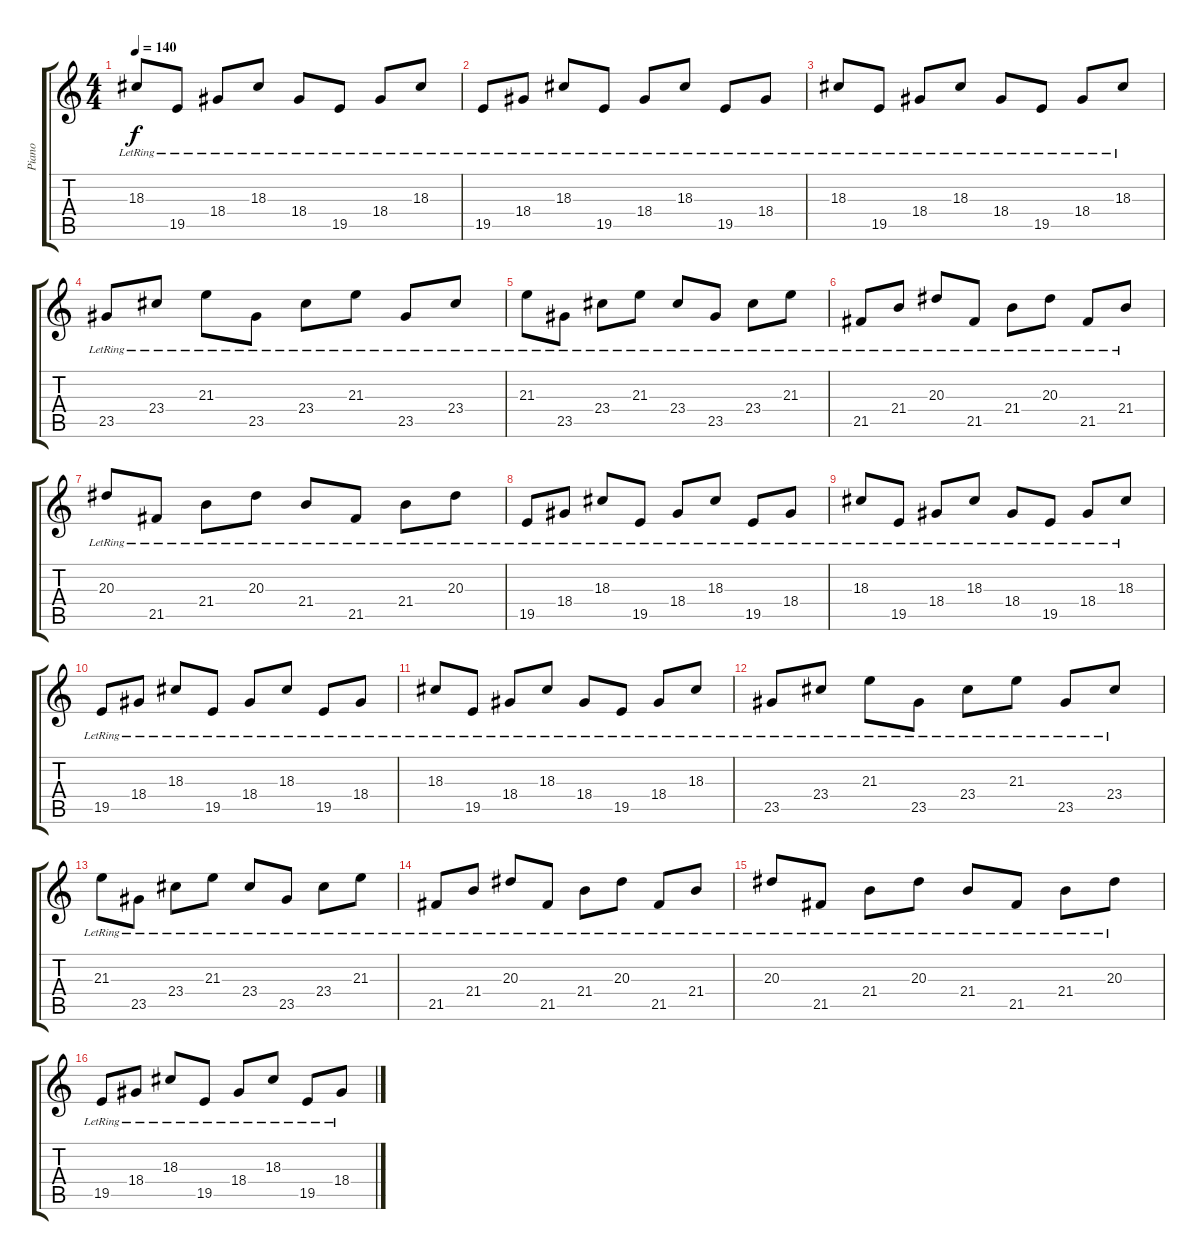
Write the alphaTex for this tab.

\track ("Piano" "Piano") {instrument acousticgrandpiano}
\staff {score tabs}
\tuning (E4 B3 G3 D3 A2 D2) {hide}
\ts (4 4)
\tempo 140
\clef g2
\ks c
18.3{lr}.8{dy f} 19.5{lr}.8 18.4{lr}.8 18.3{lr}.8 18.4{lr}.8 19.5{lr}.8 18.4{lr}.8 18.3{lr}.8 |
19.5{lr}.8 18.4{lr}.8 18.3{lr}.8 19.5{lr}.8 18.4{lr}.8 18.3{lr}.8 19.5{lr}.8 18.4{lr}.8 |
18.3{lr}.8 19.5{lr}.8 18.4{lr}.8 18.3{lr}.8 18.4{lr}.8 19.5{lr}.8 18.4{lr}.8 18.3{lr}.8 |
23.5{lr}.8 23.4{lr}.8 21.3{lr}.8 23.5{lr}.8 23.4{lr}.8 21.3{lr}.8 23.5{lr}.8 23.4{lr}.8 |
21.3{lr}.8 23.5{lr}.8 23.4{lr}.8 21.3{lr}.8 23.4{lr}.8 23.5{lr}.8 23.4{lr}.8 21.3{lr}.8 |
21.5{lr}.8 21.4{lr}.8 20.3{lr}.8 21.5{lr}.8 21.4{lr}.8 20.3{lr}.8 21.5{lr}.8 21.4{lr}.8 |
20.3{lr}.8 21.5{lr}.8 21.4{lr}.8 20.3{lr}.8 21.4{lr}.8 21.5{lr}.8 21.4{lr}.8 20.3{lr}.8 |
19.5{lr}.8 18.4{lr}.8 18.3{lr}.8 19.5{lr}.8 18.4{lr}.8 18.3{lr}.8 19.5{lr}.8 18.4{lr}.8 |
18.3{lr}.8 19.5{lr}.8 18.4{lr}.8 18.3{lr}.8 18.4{lr}.8 19.5{lr}.8 18.4{lr}.8 18.3{lr}.8 |
19.5{lr}.8 18.4{lr}.8 18.3{lr}.8 19.5{lr}.8 18.4{lr}.8 18.3{lr}.8 19.5{lr}.8 18.4{lr}.8 |
18.3{lr}.8 19.5{lr}.8 18.4{lr}.8 18.3{lr}.8 18.4{lr}.8 19.5{lr}.8 18.4{lr}.8 18.3{lr}.8 |
23.5{lr}.8 23.4{lr}.8 21.3{lr}.8 23.5{lr}.8 23.4{lr}.8 21.3{lr}.8 23.5{lr}.8 23.4{lr}.8 |
21.3{lr}.8 23.5{lr}.8 23.4{lr}.8 21.3{lr}.8 23.4{lr}.8 23.5{lr}.8 23.4{lr}.8 21.3{lr}.8 |
21.5{lr}.8 21.4{lr}.8 20.3{lr}.8 21.5{lr}.8 21.4{lr}.8 20.3{lr}.8 21.5{lr}.8 21.4{lr}.8 |
20.3{lr}.8 21.5{lr}.8 21.4{lr}.8 20.3{lr}.8 21.4{lr}.8 21.5{lr}.8 21.4{lr}.8 20.3{lr}.8 |
19.5{lr}.8 18.4{lr}.8 18.3{lr}.8 19.5{lr}.8 18.4{lr}.8 18.3{lr}.8 19.5{lr}.8 18.4{lr}.8
